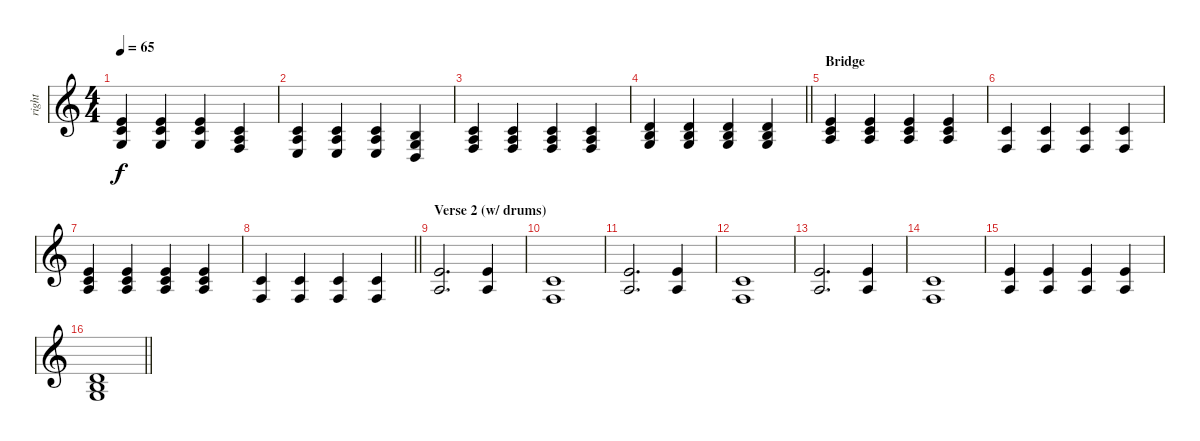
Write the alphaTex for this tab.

\track ("right" "right") {instrument acousticgrandpiano}
\staff {score}
\tuning (E4 B3 G3 D3 A2 E2) {hide}
\ts (4 4)
\tempo 65
\clef g2
\ks c
(0.1 1.2 0.3).4{dy f} (0.1 1.2 0.3).4 (0.1 1.2 0.3).4 (1.2 2.3 3.4).4 |
(1.2 2.3 2.4).4 (1.2 2.3 2.4).4 (1.2 2.3 2.4).4 (0.2 0.3 0.4).4 |
(1.2 2.3 3.4).4 (1.2 2.3 3.4).4 (1.2 2.3 3.4).4 (1.2 2.3 3.4).4 |
\barLineRight lightlight
(3.2 4.3 5.4).4 (3.2 4.3 5.4).4 (3.2 4.3 5.4).4 (3.2 4.3 5.4).4 |
\section ("" "Bridge")
(0.1 1.2 2.3).4 (0.1 1.2 2.3).4 (0.1 1.2 2.3).4 (0.1 1.2 2.3).4 |
(1.2 3.4).4 (1.2 3.4).4 (1.2 3.4).4 (1.2 3.4).4 |
(0.1 1.2 2.3).4 (0.1 1.2 2.3).4 (0.1 1.2 2.3).4 (0.1 1.2 2.3).4 |
\barLineRight lightlight
(1.2 3.4).4 (1.2 3.4).4 (1.2 3.4).4 (1.2 3.4).4 |
\section ("" "Verse 2 (w/ drums)")
(0.1 2.3).2{d} (0.1 2.3).4 |
(1.2 3.4).1 |
(0.1 2.3).2{d} (0.1 2.3).4 |
(1.2 3.4).1 |
(0.1 2.3).2{d} (0.1 2.3).4 |
(1.2 3.4).1 |
(0.1 2.3).4 (0.1 2.3).4 (0.1 2.3).4 (0.1 2.3).4 |
\barLineRight lightlight
(3.2 4.3 5.4).1
